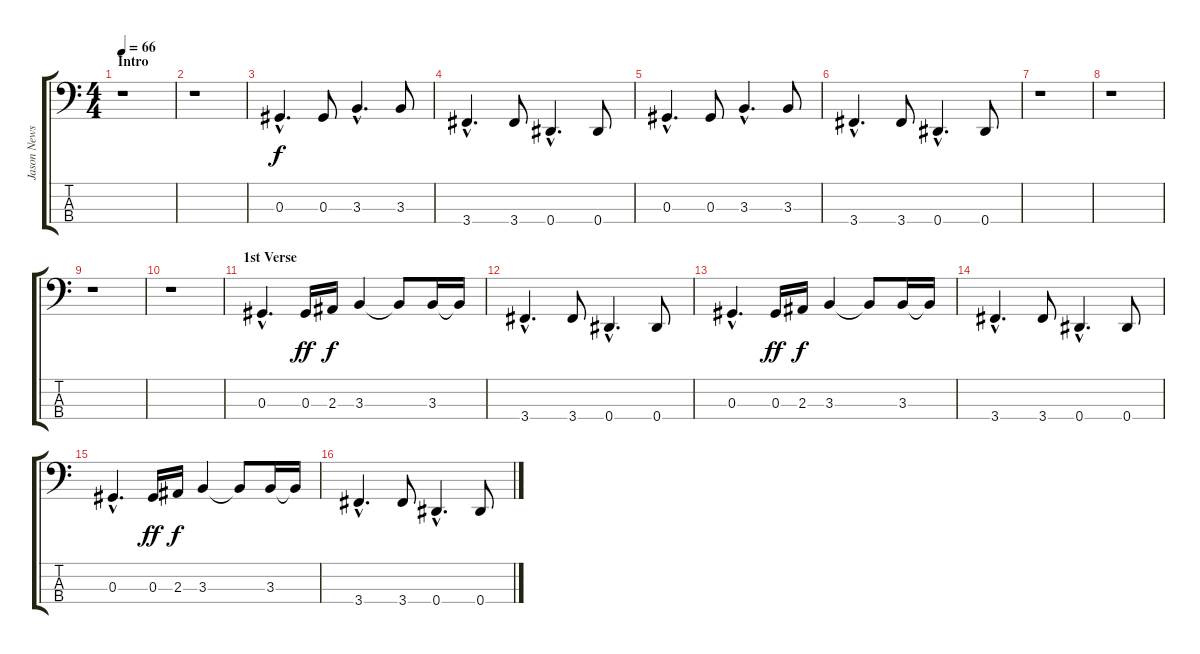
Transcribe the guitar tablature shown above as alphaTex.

\track ("Jason Newsted (Bass)" "Jason News") {instrument electricbasspick}
\staff {score tabs}
\tuning (Gb2 Db2 Ab1 Eb1) {hide}
\ts (4 4)
\section ("" "Intro")
\tempo 66
\clef f4
\ks c
r.1{dy f instrument electricbasspick} |
r.1 |
0.3{hac}.4{d} 0.3.8 3.3{hac}.4{d} 3.3.8 |
3.4{hac}.4{d} 3.4.8 0.4{hac}.4{d} 0.4.8 |
0.3{hac}.4{d} 0.3.8 3.3{hac}.4{d} 3.3.8 |
3.4{hac}.4{d} 3.4.8 0.4{hac}.4{d} 0.4.8 |
r.1 |
r.1 |
r.1 |
r.1 |
\section ("" "1st Verse")
0.3{hac}.4{d} 0.3.16{dy ff} 2.3.16{dy f} 3.3.4 3.3{t}.8 3.3.16 3.3{t}.16 |
3.4{hac}.4{d} 3.4.8 0.4{hac}.4{d} 0.4.8 |
0.3{hac}.4{d} 0.3.16{dy ff} 2.3.16{dy f} 3.3.4 3.3{t}.8 3.3.16 3.3{t}.16 |
3.4{hac}.4{d} 3.4.8 0.4{hac}.4{d} 0.4.8 |
0.3{hac}.4{d} 0.3.16{dy ff} 2.3.16{dy f} 3.3.4 3.3{t}.8 3.3.16 3.3{t}.16 |
3.4{hac}.4{d} 3.4.8 0.4{hac}.4{d} 0.4.8
